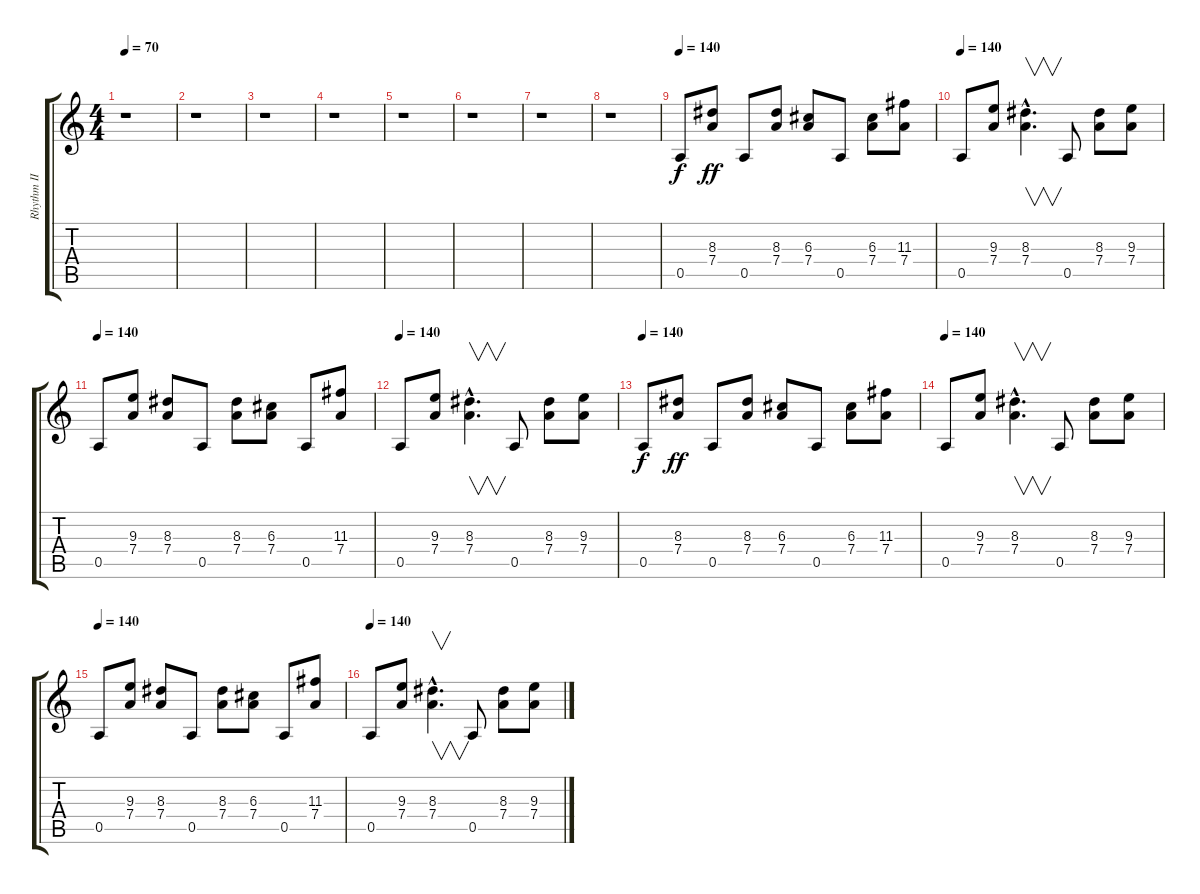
\track ("Rhythm II" "Rhythm II") {instrument distortionguitar}
\staff {score tabs}
\tuning (E4 B3 G3 D3 A2 E2) {hide}
\ts (4 4)
\tempo 70
\clef g2
\ks c
r.1{dy f} |
r.1 |
r.1 |
r.1 |
r.1 |
r.1 |
r.1 |
r.1 |
\tempo 140
0.5.8 (8.3 7.4).8{dy ff} 0.5.8 (8.3 7.4).8 (6.3 7.4).8 0.5.8 (6.3 7.4).8 (11.3 7.4).8 |
\tempo 140
0.5.8 (9.3 7.4).8 (8.3{hac} 7.4{hac}).4{v d} 0.5.8 (8.3 7.4).8 (9.3 7.4).8 |
\tempo 140
0.5.8 (9.3 7.4).8 (8.3 7.4).8 0.5.8 (8.3 7.4).8 (6.3 7.4).8 0.5.8 (11.3 7.4).8 |
\tempo 140
0.5.8 (9.3 7.4).8 (8.3{hac} 7.4{hac}).4{v d} 0.5.8 (8.3 7.4).8 (9.3 7.4).8 |
\tempo 140
0.5.8{dy f} (8.3 7.4).8{dy ff} 0.5.8 (8.3 7.4).8 (6.3 7.4).8 0.5.8 (6.3 7.4).8 (11.3 7.4).8 |
\tempo 140
0.5.8 (9.3 7.4).8 (8.3{hac} 7.4{hac}).4{v d} 0.5.8 (8.3 7.4).8 (9.3 7.4).8 |
\tempo 140
0.5.8 (9.3 7.4).8 (8.3 7.4).8 0.5.8 (8.3 7.4).8 (6.3 7.4).8 0.5.8 (11.3 7.4).8 |
\tempo 140
0.5.8 (9.3 7.4).8 (8.3{hac} 7.4{hac}).4{v d} 0.5.8 (8.3 7.4).8 (9.3 7.4).8
